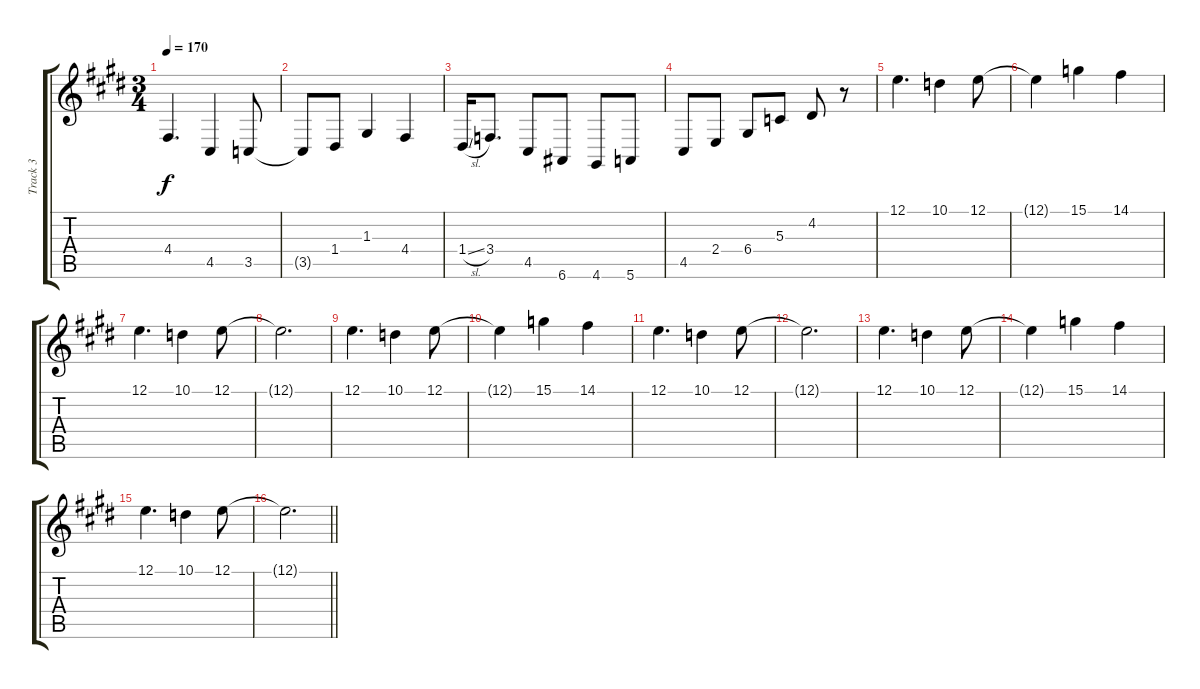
\track ("Track 3" "Track 3") {instrument acousticgrandpiano}
\staff {score tabs}
\tuning (E4 B3 G3 D3 A2 E2) {hide}
\ts (3 4)
\tempo 170
\clef g2
\ks e
4.4.4{d dy f} 4.5.4 3.5.8 |
3.5{t}.8 1.4.8 1.3.4 4.4.4 |
1.4{sl}.16 3.4.8{d} 4.5.8 6.6.8 4.6.8 5.6.8 |
4.5.8 2.4.8 6.4.8 5.3.8 4.2.8 r.8 |
12.1.4{d} 10.1.4 12.1.8 |
12.1{t}.4 15.1.4 14.1.4 |
12.1.4{d} 10.1.4 12.1.8 |
12.1{t}.2{d} |
12.1.4{d} 10.1.4 12.1.8 |
12.1{t}.4 15.1.4 14.1.4 |
12.1.4{d} 10.1.4 12.1.8 |
12.1{t}.2{d} |
12.1.4{d} 10.1.4 12.1.8 |
12.1{t}.4 15.1.4 14.1.4 |
12.1.4{d} 10.1.4 12.1.8 |
\barLineRight lightlight
12.1{t}.2{d}
